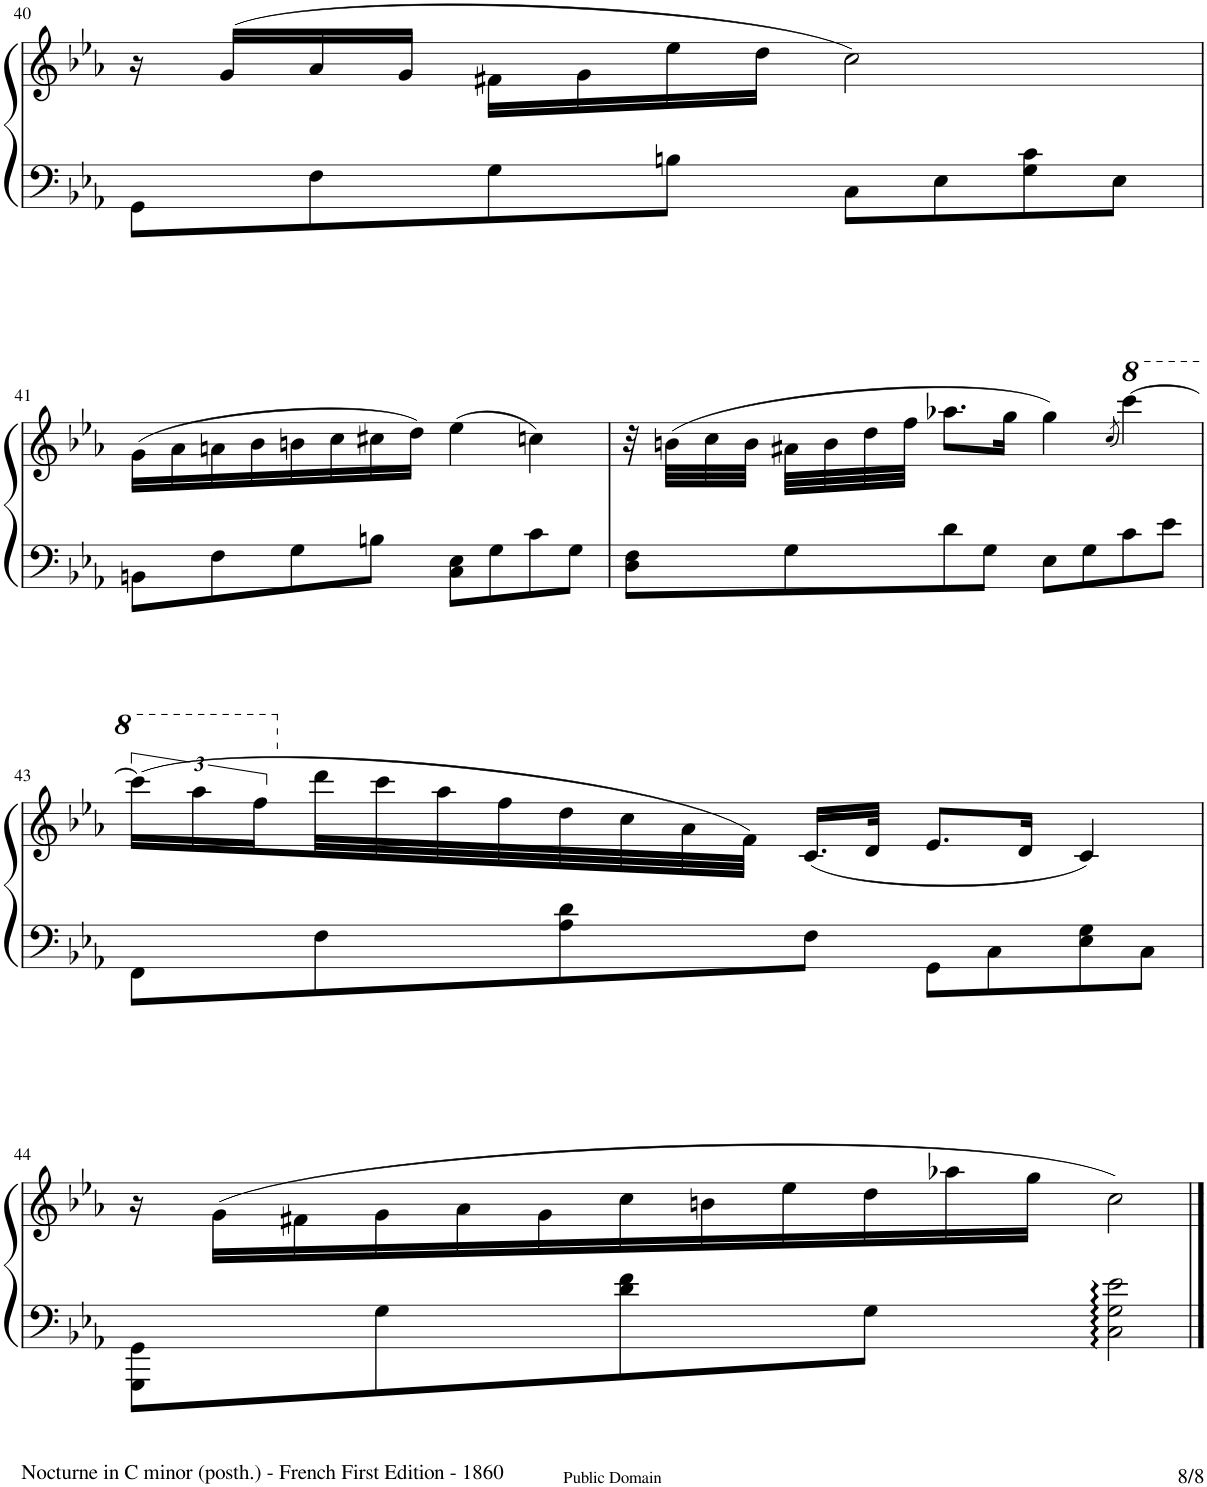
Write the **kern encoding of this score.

**kern	**kern
*part1	*part1
*staff2	*staff1
*I"Piano.	*
*I'Pno	*
!!LO:PB:g=z
*clefF4	*clefG2
*k[b-e-a-]	*k[b-e-a-]
*M4/4	*M4/4
*met(c)	*met(c)
=40	=40
8GG\L	16r
.	(16g/LL
8F\	16a-/
.	16g/JJ
8G\	16f#X\LL
.	16g\
8Bn\J	16ee-\
.	16dd\JJ
8C\L	2cc\)
8E-\	.
8G\ 8c\	.
8E-\J	.
!!LO:LB:g=z
=41	=41
8BBn\L	(16g\LL
.	16a-\
8F\	16an\
.	16b-\
8G\	16bn\
.	16cc\
8Bn\J	16cc#X\
.	16dd\JJ)
8C\ 8E-\L	(4ee-\
8G\	.
8c\	4ccn\)
8G\J	.
=42	=42
8D\ 8F\L	32r
.	(32bn\LLL
.	32cc\
.	32b\JJJ
8G\	32a#X\LLL
.	32b\
.	32dd\
.	32ff\JJJ
8d\	8.aa-X\L
8G\J	.
.	16gg\Jk
8E-\L	4gg\)
8G\	.
.	(8qccc/
8c\	[4cccc\)
8e-\J	.
!!LO:LB:g=z
=43	=43
8FF\L	(24cccc\LL]
.	24aaa-\
.	24fff\J
8F\	32ddd\LL
.	32ccc\
.	32aa-\
.	32ff\
8A-\ 8d\	32dd\
.	32cc\
.	32a-\
.	32f\JJJ)
8F\J	(16.c/LL
.	32d/JJk
8GG\L	8.e-/L
8C\	.
.	16d/Jk
8E-\ 8G\	4c/)
8C\J	.
!!LO:LB:g=z
=44	=44
*	*Xbrackettup
8GGG\ 8GG\L	24r
.	(24g\LL
.	24f#X\
8G\	24g\
.	24a-\
.	24g\
8d\ 8f\	24cc\
.	24bn\
.	24ee-\
8G\J	24dd\
.	24aa-X\
.	24gg\JJ
2C\: 2G\: 2e-\:	2cc\)
==	==
*-	*-
